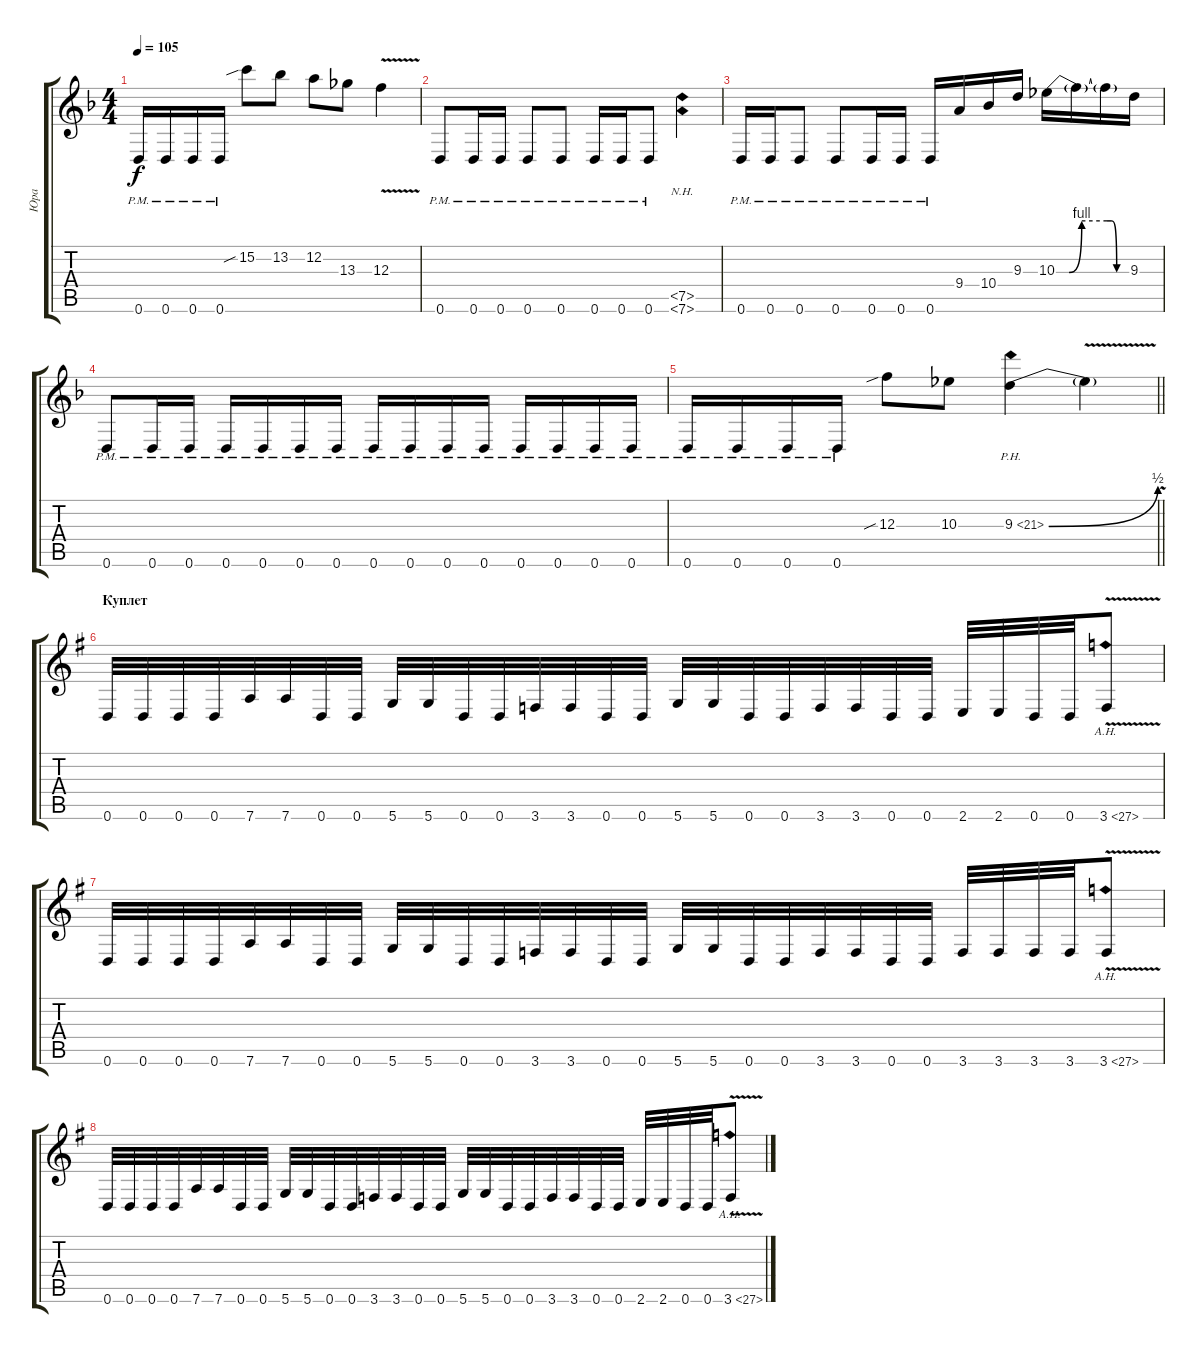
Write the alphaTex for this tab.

\track ("Юра" "Юра") {instrument overdrivenguitar}
\staff {score tabs}
\tuning (D4 A3 F3 C3 G2 D2) {hide}
\ts (4 4)
\tempo 105
\clef g2
\ks dminor
0.6{pm}.16{dy f} 0.6{pm}.16 0.6{pm}.16 0.6{pm}.16 15.2{sib}.8 13.2.8 12.2.8 13.3.8 12.3{v}.4 |
0.6{pm}.8 0.6{pm}.16 0.6{pm}.16 0.6{pm}.8 0.6{pm}.8 0.6{pm}.16 0.6{pm}.16 0.6{pm}.8 (7.5{nh} 7.6{nh}).4 |
0.6{pm}.16 0.6{pm}.16 0.6{pm}.8 0.6{pm}.8 0.6{pm}.16 0.6{pm}.16 0.6{pm}.16 9.4.16 10.4.16 9.3.16 10.3{be (custom 0 0 15 0 30 4 60 4)}.16 10.3{t}.16 10.3{be (custom 0 4 15 4 30 0 60 0) t}.16 9.3.16 |
0.6{pm}.8 0.6{pm}.16 0.6{pm}.16 0.6{pm}.16 0.6{pm}.16 0.6{pm}.16 0.6{pm}.16 0.6{pm}.16 0.6{pm}.16 0.6{pm}.16 0.6{pm}.16 0.6{pm}.16 0.6{pm}.16 0.6{pm}.16 0.6{pm}.16 |
\barLineRight lightlight
0.6{pm}.16 0.6{pm}.16 0.6{pm}.16 0.6{pm}.16 12.3{sib}.8 10.3.8 9.3{be (bend 0 0 60 2) ph 12}.4 9.3{v t}.4 |
\section ("" "Куплет")
\ks g
0.6.32 0.6.32 0.6.32 0.6.32 7.6.32 7.6.32 0.6.32 0.6.32 5.6.32 5.6.32 0.6.32 0.6.32 3.6.32 3.6.32 0.6.32 0.6.32 5.6.32 5.6.32 0.6.32 0.6.32 3.6.32 3.6.32 0.6.32 0.6.32 2.6.32 2.6.32 0.6.32 0.6.32 3.6{ah 24 v}.8 |
0.6.32 0.6.32 0.6.32 0.6.32 7.6.32 7.6.32 0.6.32 0.6.32 5.6.32 5.6.32 0.6.32 0.6.32 3.6.32 3.6.32 0.6.32 0.6.32 5.6.32 5.6.32 0.6.32 0.6.32 3.6.32 3.6.32 0.6.32 0.6.32 3.6.32 3.6.32 3.6.32 3.6.32 3.6{ah 24 v}.8 |
0.6.32 0.6.32 0.6.32 0.6.32 7.6.32 7.6.32 0.6.32 0.6.32 5.6.32 5.6.32 0.6.32 0.6.32 3.6.32 3.6.32 0.6.32 0.6.32 5.6.32 5.6.32 0.6.32 0.6.32 3.6.32 3.6.32 0.6.32 0.6.32 2.6.32 2.6.32 0.6.32 0.6.32 3.6{ah 24 v}.8
